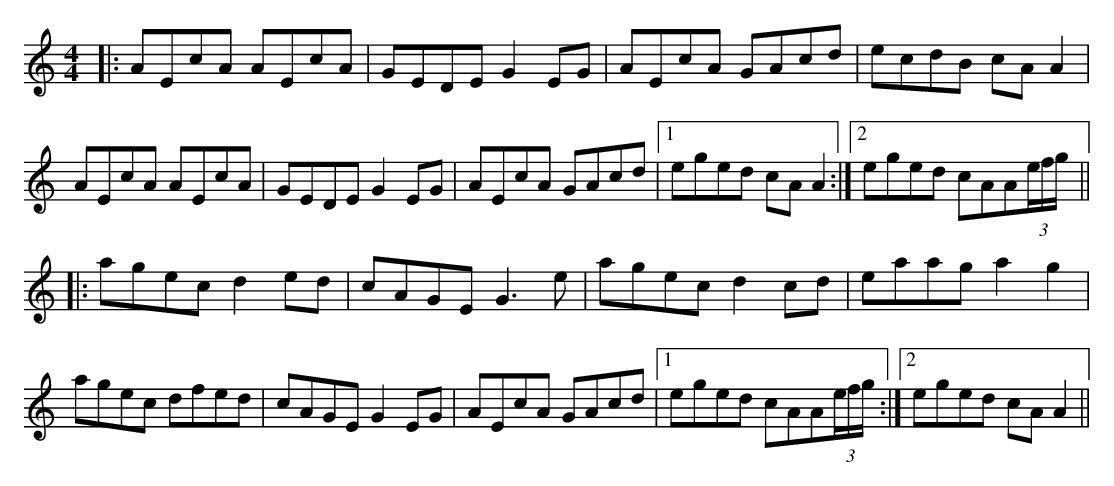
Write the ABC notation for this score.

X:1
M:4/4
K:Amin
|:AEcA AEcA|GEDE G2EG|AEcA GAcd|ecdB cAA2|
AEcA AEcA|GEDE G2EG|AEcA GAcd|1 eged cAA2:|2 eged cAA(3e/f/g/||
|:agec d2ed|cAGE G3e|agec d2cd|eaag a2g2|
agec dfed|cAGE G2EG|AEcA GAcd|1 eged cAA(3e/f/g/:|2 eged cAA2||
